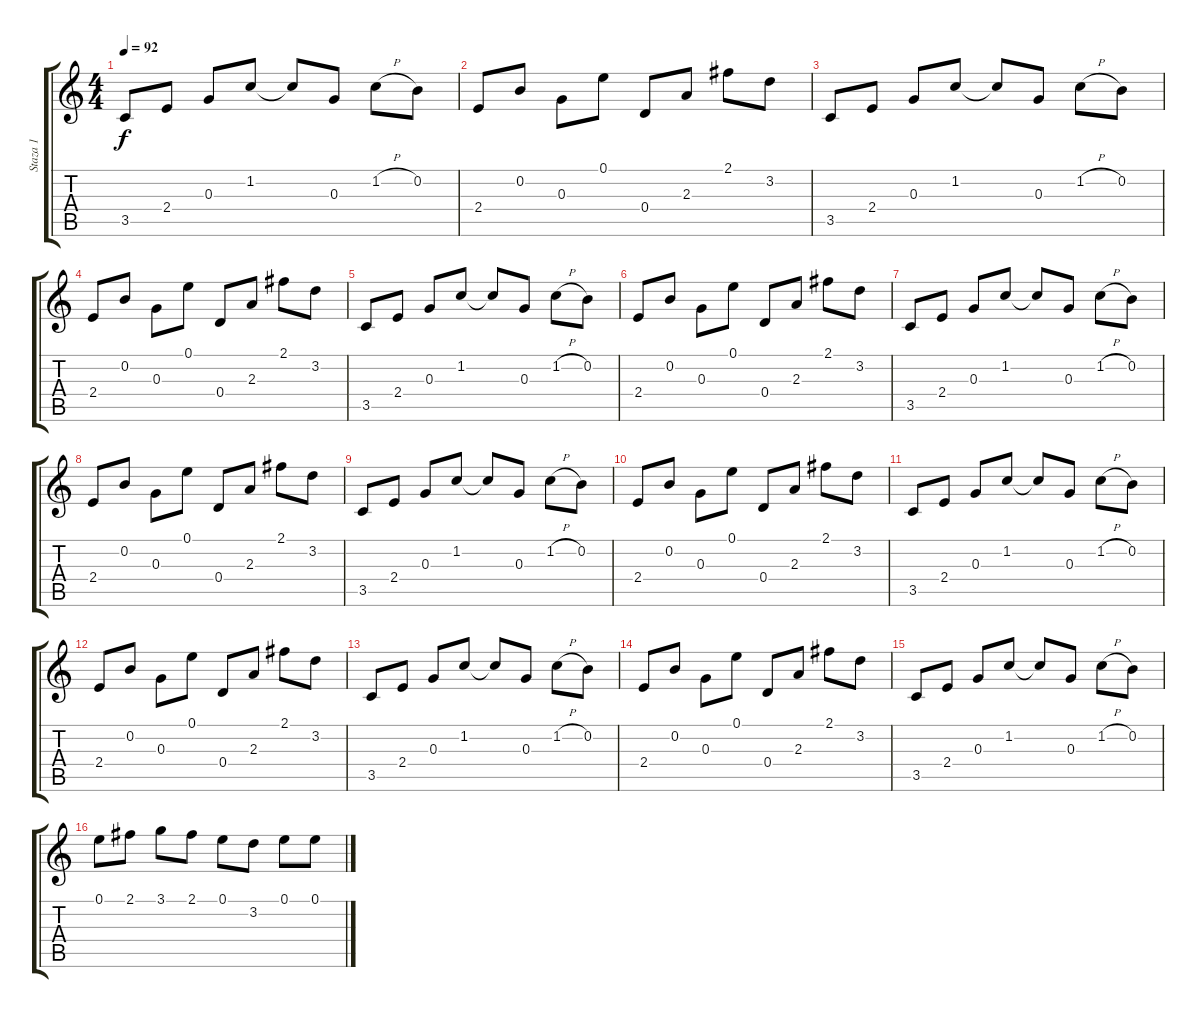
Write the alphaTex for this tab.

\track ("Staza 1" "Staza 1") {instrument acousticguitarsteel}
\staff {score tabs}
\tuning (E4 B3 G3 D3 A2 E2) {hide}
\ts (4 4)
\tempo 92
\clef g2
\ks c
3.5.8{dy f} 2.4.8 0.3.8 1.2.8 1.2{t}.8 0.3.8 1.2{h}.8 0.2.8 |
2.4.8 0.2.8 0.3.8 0.1.8 0.4.8 2.3.8 2.1.8 3.2.8 |
3.5.8 2.4.8 0.3.8 1.2.8 1.2{t}.8 0.3.8 1.2{h}.8 0.2.8 |
2.4.8 0.2.8 0.3.8 0.1.8 0.4.8 2.3.8 2.1.8 3.2.8 |
3.5.8 2.4.8 0.3.8 1.2.8 1.2{t}.8 0.3.8 1.2{h}.8 0.2.8 |
2.4.8 0.2.8 0.3.8 0.1.8 0.4.8 2.3.8 2.1.8 3.2.8 |
3.5.8 2.4.8 0.3.8 1.2.8 1.2{t}.8 0.3.8 1.2{h}.8 0.2.8 |
2.4.8 0.2.8 0.3.8 0.1.8 0.4.8 2.3.8 2.1.8 3.2.8 |
3.5.8 2.4.8 0.3.8 1.2.8 1.2{t}.8 0.3.8 1.2{h}.8 0.2.8 |
2.4.8 0.2.8 0.3.8 0.1.8 0.4.8 2.3.8 2.1.8 3.2.8 |
3.5.8 2.4.8 0.3.8 1.2.8 1.2{t}.8 0.3.8 1.2{h}.8 0.2.8 |
2.4.8 0.2.8 0.3.8 0.1.8 0.4.8 2.3.8 2.1.8 3.2.8 |
3.5.8 2.4.8 0.3.8 1.2.8 1.2{t}.8 0.3.8 1.2{h}.8 0.2.8 |
2.4.8 0.2.8 0.3.8 0.1.8 0.4.8 2.3.8 2.1.8 3.2.8 |
3.5.8 2.4.8 0.3.8 1.2.8 1.2{t}.8 0.3.8 1.2{h}.8 0.2.8 |
0.1.8 2.1.8 3.1.8 2.1.8 0.1.8 3.2.8 0.1.8 0.1.8
